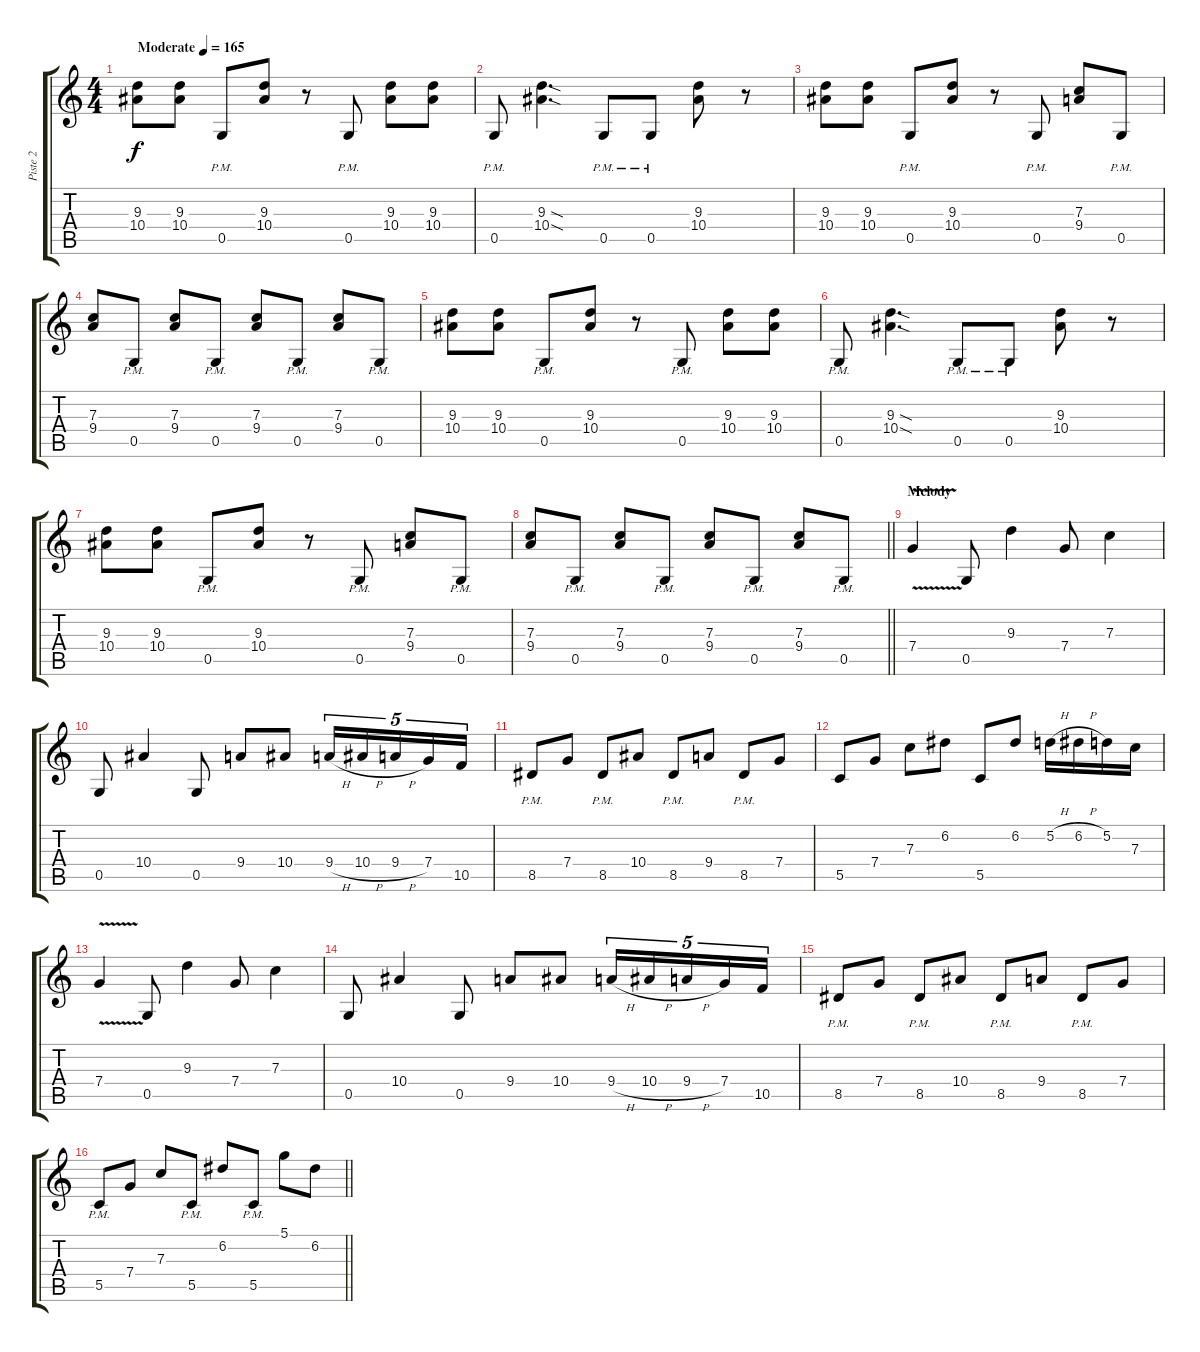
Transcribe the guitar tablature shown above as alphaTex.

\track ("Piste 2" "Piste 2") {instrument distortionguitar}
\staff {score tabs}
\tuning (D4 A3 F3 C3 G2 D2) {hide}
\ts (4 4)
\tempo (165 "Moderate")
\clef g2
\ks c
(9.3 10.4).8{dy f instrument distortionguitar} (9.3 10.4).8 0.5{pm}.8 (9.3 10.4).8 r.8 0.5{pm}.8 (9.3 10.4).8 (9.3 10.4).8 |
0.5{pm}.8 (9.3{sod} 10.4{sod}).4{d} 0.5{pm}.8 0.5{pm}.8 (9.3 10.4).8 r.8 |
(9.3 10.4).8 (9.3 10.4).8 0.5{pm}.8 (9.3 10.4).8 r.8 0.5{pm}.8 (7.3 9.4).8 0.5{pm}.8 |
(7.3 9.4).8 0.5{pm}.8 (7.3 9.4).8 0.5{pm}.8 (7.3 9.4).8 0.5{pm}.8 (7.3 9.4).8 0.5{pm}.8 |
(9.3 10.4).8 (9.3 10.4).8 0.5{pm}.8 (9.3 10.4).8 r.8 0.5{pm}.8 (9.3 10.4).8 (9.3 10.4).8 |
0.5{pm}.8 (9.3{sod} 10.4{sod}).4{d} 0.5{pm}.8 0.5{pm}.8 (9.3 10.4).8 r.8 |
(9.3 10.4).8 (9.3 10.4).8 0.5{pm}.8 (9.3 10.4).8 r.8 0.5{pm}.8 (7.3 9.4).8 0.5{pm}.8 |
\barLineRight lightlight
(7.3 9.4).8 0.5{pm}.8 (7.3 9.4).8 0.5{pm}.8 (7.3 9.4).8 0.5{pm}.8 (7.3 9.4).8 0.5{pm}.8 |
\section ("" "Melody")
7.4{v}.4 0.5.8 9.3.4 7.4.8 7.3.4 |
0.5.8 10.4.4 0.5.8 9.4.8 10.4.8 9.4{h}.16{tu (5 4)} 10.4{h}.16{tu (5 4)} 9.4{h}.16{tu (5 4)} 7.4.16{tu (5 4)} 10.5.16{tu (5 4)} |
8.5{pm}.8 7.4.8 8.5{pm}.8 10.4.8 8.5{pm}.8 9.4.8 8.5{pm}.8 7.4.8 |
5.5.8 7.4.8 7.3.8 6.2.8 5.5.8 6.2.8 5.2{h}.16 6.2{h}.16 5.2.16 7.3.16 |
7.4{v}.4 0.5.8 9.3.4 7.4.8 7.3.4 |
0.5.8 10.4.4 0.5.8 9.4.8 10.4.8 9.4{h}.16{tu (5 4)} 10.4{h}.16{tu (5 4)} 9.4{h}.16{tu (5 4)} 7.4.16{tu (5 4)} 10.5.16{tu (5 4)} |
8.5{pm}.8 7.4.8 8.5{pm}.8 10.4.8 8.5{pm}.8 9.4.8 8.5{pm}.8 7.4.8 |
\barLineRight lightlight
5.5{pm}.8 7.4.8 7.3.8 5.5{pm}.8 6.2.8 5.5{pm}.8 5.1.8 6.2.8
